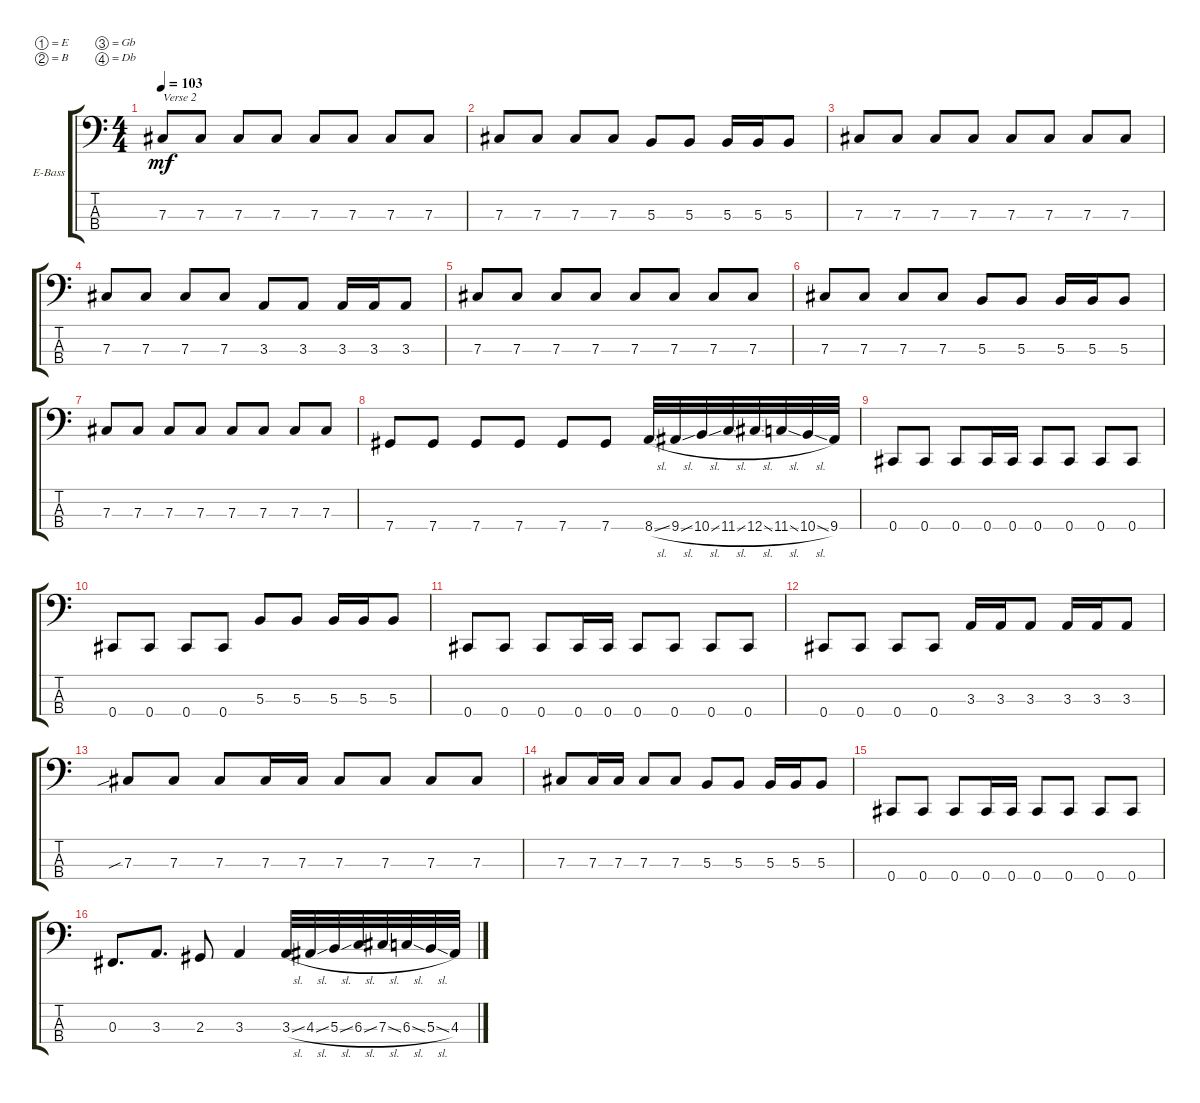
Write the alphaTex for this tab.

\bracketExtendMode groupsimilarinstruments
\firstSystemTrackNameOrientation horizontal
\otherSystemsTrackNameOrientation horizontal
\track ("Bass" "E-Bass") {instrument electricbassfinger}
\staff {score tabs}
\tuning (E2 B1 Gb1 Db1)
\ts (4 4)
\tempo 103
\clef f4
\ks c
7.3.8{txt "Verse 2" dy mf} 7.3.8 7.3.8 7.3.8 7.3.8 7.3.8 7.3.8 7.3.8 |
7.3.8 7.3.8 7.3.8 7.3.8 5.3.8 5.3.8 5.3.16 5.3.16 5.3.8 |
7.3.8 7.3.8 7.3.8 7.3.8 7.3.8 7.3.8 7.3.8 7.3.8 |
7.3.8 7.3.8 7.3.8 7.3.8 3.3.8 3.3.8 3.3.16 3.3.16 3.3.8 |
7.3.8 7.3.8 7.3.8 7.3.8 7.3.8 7.3.8 7.3.8 7.3.8 |
7.3.8 7.3.8 7.3.8 7.3.8 5.3.8 5.3.8 5.3.16 5.3.16 5.3.8 |
7.3.8 7.3.8 7.3.8 7.3.8 7.3.8 7.3.8 7.3.8 7.3.8 |
7.4.8 7.4.8 7.4.8 7.4.8 7.4.8 7.4.8 8.4{sl}.32 9.4{sl}.32 10.4{sl}.32 11.4{sl}.32 12.4{sl}.32 11.4{sl}.32 10.4{sl}.32 9.4.32 |
0.4.8 0.4.8 0.4.8 0.4.16 0.4.16 0.4.8 0.4.8 0.4.8 0.4.8 |
0.4.8 0.4.8 0.4.8 0.4.8 5.3.8 5.3.8 5.3.16 5.3.16 5.3.8 |
0.4.8 0.4.8 0.4.8 0.4.16 0.4.16 0.4.8 0.4.8 0.4.8 0.4.8 |
0.4.8 0.4.8 0.4.8 0.4.8 3.3.16 3.3.16 3.3.8 3.3.16 3.3.16 3.3.8 |
7.3{sib}.8 7.3.8 7.3.8 7.3.16 7.3.16 7.3.8 7.3.8 7.3.8 7.3.8 |
7.3.8 7.3.16 7.3.16 7.3.8 7.3.8 5.3.8 5.3.8 5.3.16 5.3.16 5.3.8 |
0.4.8 0.4.8 0.4.8 0.4.16 0.4.16 0.4.8 0.4.8 0.4.8 0.4.8 |
0.3.8{d} 3.3.8{d} 2.3.8 3.3.4 3.3{sl}.32 4.3{sl}.32 5.3{sl}.32 6.3{sl}.32 7.3{sl}.32 6.3{sl}.32 5.3{sl}.32 4.3.32
